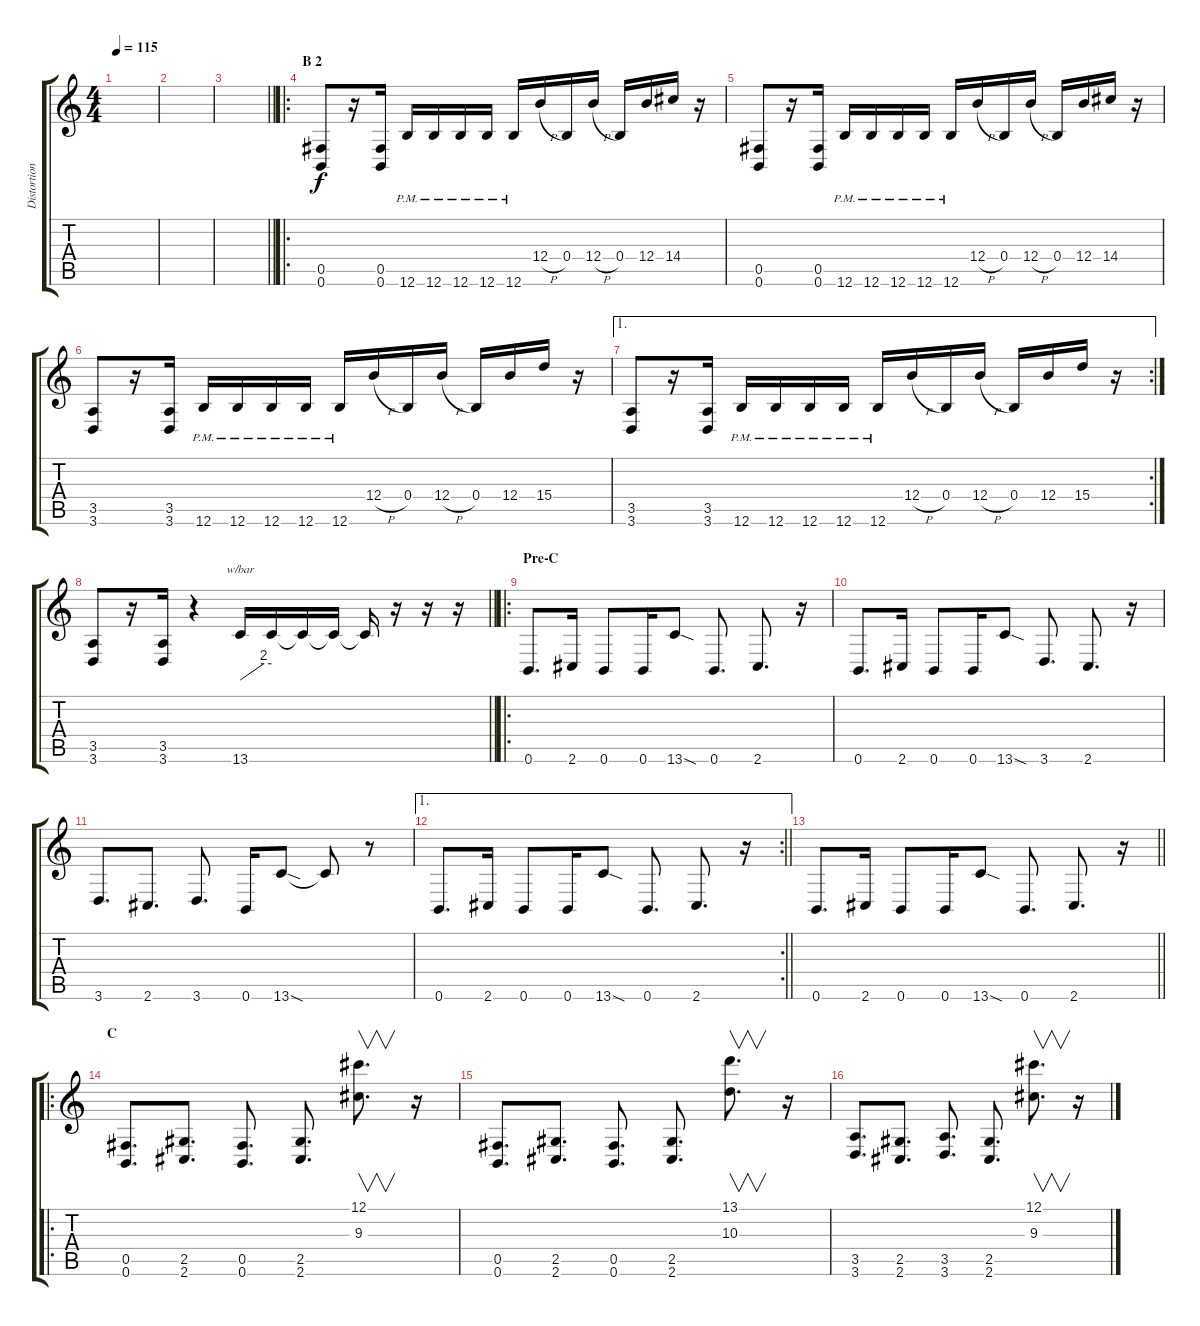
\track ("Distortion Guitar" "Distortion") {instrument distortionguitar}
\staff {score tabs}
\tuning (Db4 Ab3 E3 B2 Gb2 B1) {hide}
\ts (4 4)
\tempo 115
\clef g2
\ks c
|
|
\barLineRight lightlight
|
\ro
\section ("" "B 2")
(0.5 0.6).8 r.16 (0.5 0.6).16 12.6{pm}.16 12.6{pm}.16 12.6{pm}.16 12.6{pm}.16 12.6{pm}.16 12.4{h}.16 0.4.16 12.4{h}.16 0.4.16 12.4.16 14.4.16 r.16 |
(0.5 0.6).8 r.16 (0.5 0.6).16 12.6{pm}.16 12.6{pm}.16 12.6{pm}.16 12.6{pm}.16 12.6{pm}.16 12.4{h}.16 0.4.16 12.4{h}.16 0.4.16 12.4.16 14.4.16 r.16 |
(3.5 3.6).8 r.16 (3.5 3.6).16 12.6{pm}.16 12.6{pm}.16 12.6{pm}.16 12.6{pm}.16 12.6{pm}.16 12.4{h}.16 0.4.16 12.4{h}.16 0.4.16 12.4.16 15.4.16 r.16 |
\ae 1
\rc 2
(3.5 3.6).8 r.16 (3.5 3.6).16 12.6{pm}.16 12.6{pm}.16 12.6{pm}.16 12.6{pm}.16 12.6{pm}.16 12.4{h}.16 0.4.16 12.4{h}.16 0.4.16 12.4.16 15.4.16 r.16 |
\barLineRight lightlight
(3.5 3.6).8 r.16 (3.5 3.6).16 r.4 13.6.16{tbe (custom default 0 0 45 8 60 8)} 13.6{t}.16 13.6{t}.16 13.6{t}.16 13.6{t}.16 r.16 r.16 r.16 |
\ro
\section ("" "Pre-C")
0.6.8{d} 2.6.16 0.6.8 0.6.16 13.6{sod}.8 0.6.8{d} 2.6.8{d} r.16 |
0.6.8{d} 2.6.16 0.6.8 0.6.16 13.6{sod}.8 3.6.8{d} 2.6.8{d} r.16 |
3.6.8{d} 2.6.8{d} 3.6.8{d} 0.6.16 13.6{sod}.8 13.6{t}.8 r.8 |
\ae 1
\rc 2
\barLineRight lightlight
0.6.8{d} 2.6.16 0.6.8 0.6.16 13.6{sod}.8 0.6.8{d} 2.6.8{d} r.16 |
\barLineRight lightlight
0.6.8{d} 2.6.16 0.6.8 0.6.16 13.6{sod}.8 0.6.8{d} 2.6.8{d} r.16 |
\ro
\section ("" "C")
(0.5 0.6).8{d} (2.5 2.6).8{d} (0.5 0.6).8{d} (2.5 2.6).8{d} (12.1 9.3).8{v d} r.16 |
(0.5 0.6).8{d} (2.5 2.6).8{d} (0.5 0.6).8{d} (2.5 2.6).8{d} (13.1 10.3).8{v d} r.16 |
(3.5 3.6).8{d} (2.5 2.6).8{d} (3.5 3.6).8{d} (2.5 2.6).8{d} (12.1 9.3).8{v d} r.16
